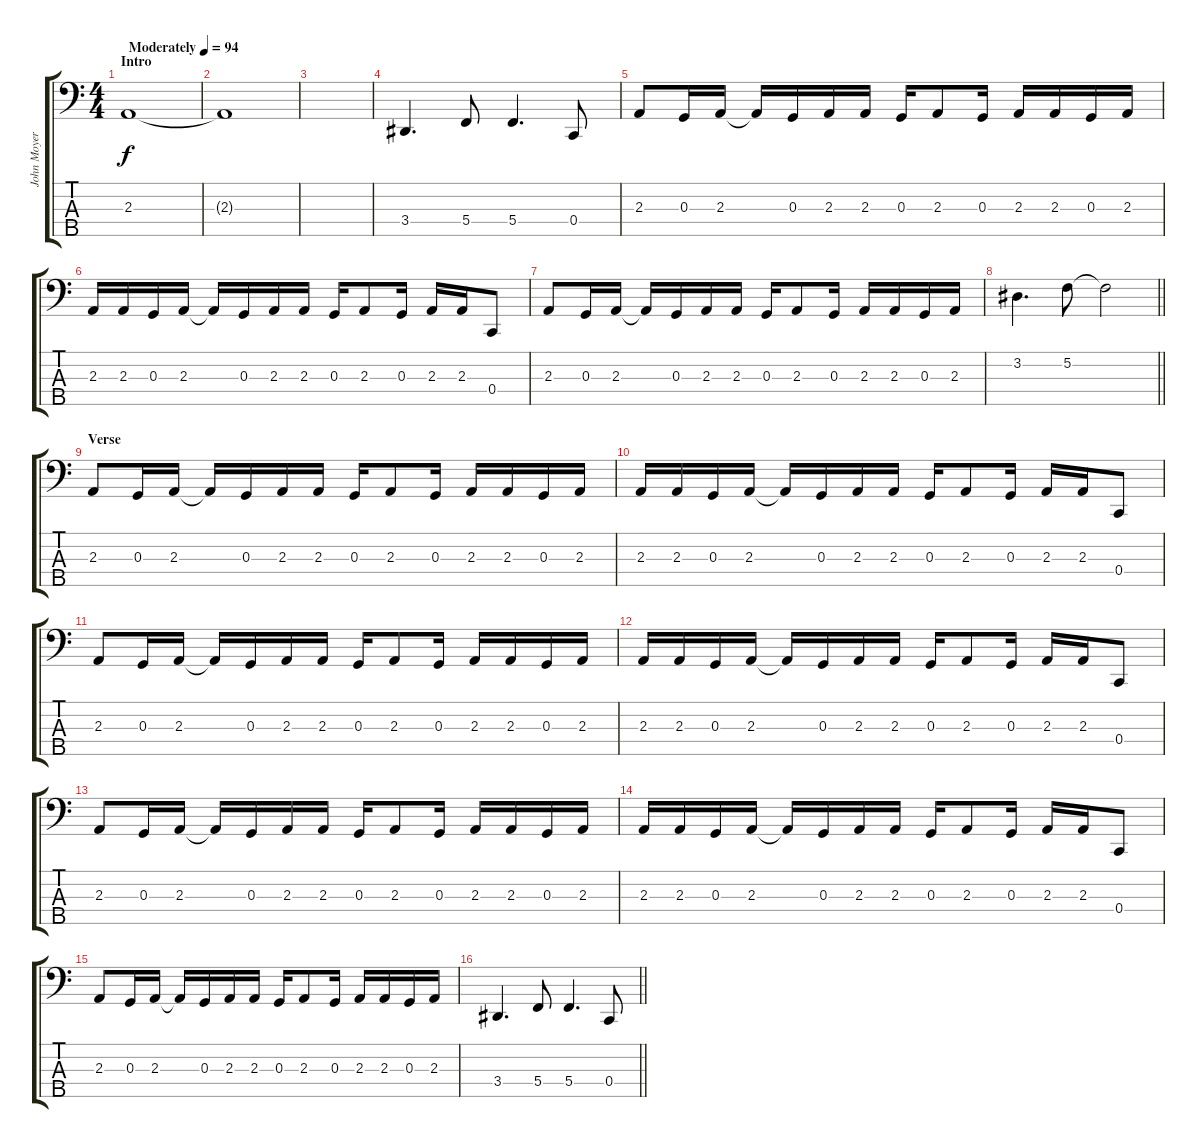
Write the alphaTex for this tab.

\track ("John Moyer" "John Moyer") {instrument electricbasspick}
\staff {score tabs}
\tuning (F2 C2 G1 C1 A0) {hide}
\ts (4 4)
\section ("" "Intro")
\tempo (94 "Moderately")
\clef f4
\ks c
2.3.1{dy f instrument electricbasspick} |
2.3{t}.1 |
|
3.4.4{d} 5.4.8 5.4.4{d} 0.4.8 |
2.3.8 0.3.16 2.3.16 2.3{t}.16 0.3.16 2.3.16 2.3.16 0.3.16 2.3.8 0.3.16 2.3.16 2.3.16 0.3.16 2.3.16 |
2.3.16 2.3.16 0.3.16 2.3.16 2.3{t}.16 0.3.16 2.3.16 2.3.16 0.3.16 2.3.8 0.3.16 2.3.16 2.3.16 0.4.8 |
2.3.8 0.3.16 2.3.16 2.3{t}.16 0.3.16 2.3.16 2.3.16 0.3.16 2.3.8 0.3.16 2.3.16 2.3.16 0.3.16 2.3.16 |
\barLineRight lightlight
3.2.4{d} 5.2.8 5.2{t}.2 |
\section ("" "Verse")
2.3.8 0.3.16 2.3.16 2.3{t}.16 0.3.16 2.3.16 2.3.16 0.3.16 2.3.8 0.3.16 2.3.16 2.3.16 0.3.16 2.3.16 |
2.3.16 2.3.16 0.3.16 2.3.16 2.3{t}.16 0.3.16 2.3.16 2.3.16 0.3.16 2.3.8 0.3.16 2.3.16 2.3.16 0.4.8 |
2.3.8 0.3.16 2.3.16 2.3{t}.16 0.3.16 2.3.16 2.3.16 0.3.16 2.3.8 0.3.16 2.3.16 2.3.16 0.3.16 2.3.16 |
2.3.16 2.3.16 0.3.16 2.3.16 2.3{t}.16 0.3.16 2.3.16 2.3.16 0.3.16 2.3.8 0.3.16 2.3.16 2.3.16 0.4.8 |
2.3.8 0.3.16 2.3.16 2.3{t}.16 0.3.16 2.3.16 2.3.16 0.3.16 2.3.8 0.3.16 2.3.16 2.3.16 0.3.16 2.3.16 |
2.3.16 2.3.16 0.3.16 2.3.16 2.3{t}.16 0.3.16 2.3.16 2.3.16 0.3.16 2.3.8 0.3.16 2.3.16 2.3.16 0.4.8 |
2.3.8 0.3.16 2.3.16 2.3{t}.16 0.3.16 2.3.16 2.3.16 0.3.16 2.3.8 0.3.16 2.3.16 2.3.16 0.3.16 2.3.16 |
\barLineRight lightlight
3.4.4{d} 5.4.8 5.4.4{d} 0.4.8
